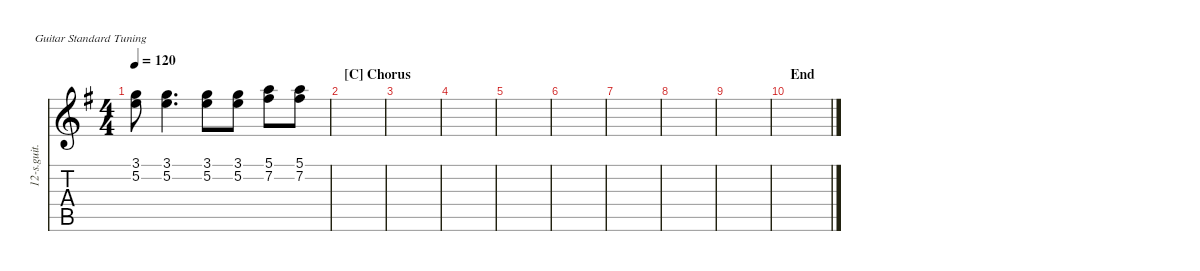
\defaultSystemsLayout 4
\hideDynamics
\bracketExtendMode nobrackets
\track ("Gtr Lead" "12-s.guit.") {instrument acousticguitarsteel}
\staff {score tabs}
\tuning (E4 B3 G3 D3 A2 E2)
\ts (4 4)
\tempo 120
\clef g2
\ks g
(3.1{t acc forcenatural} 5.2{t acc forcenatural}).8{dy mf beam Down} (3.1{acc forcenatural} 5.2{acc forcenatural}).4{d beam Down} (3.1{acc forcenatural} 5.2{acc forcenatural}).8{beam Down} (5.2{acc forcenatural} 3.1{acc forcenatural}).8{beam Down} (5.1{acc forcenatural} 7.2{acc #}).8{beam Down} (7.2{acc #} 5.1{acc forcenatural}).8{beam Down} |
\section ("C" "Chorus")
|
|
|
|
|
|
|
|
\section ("" "End")
